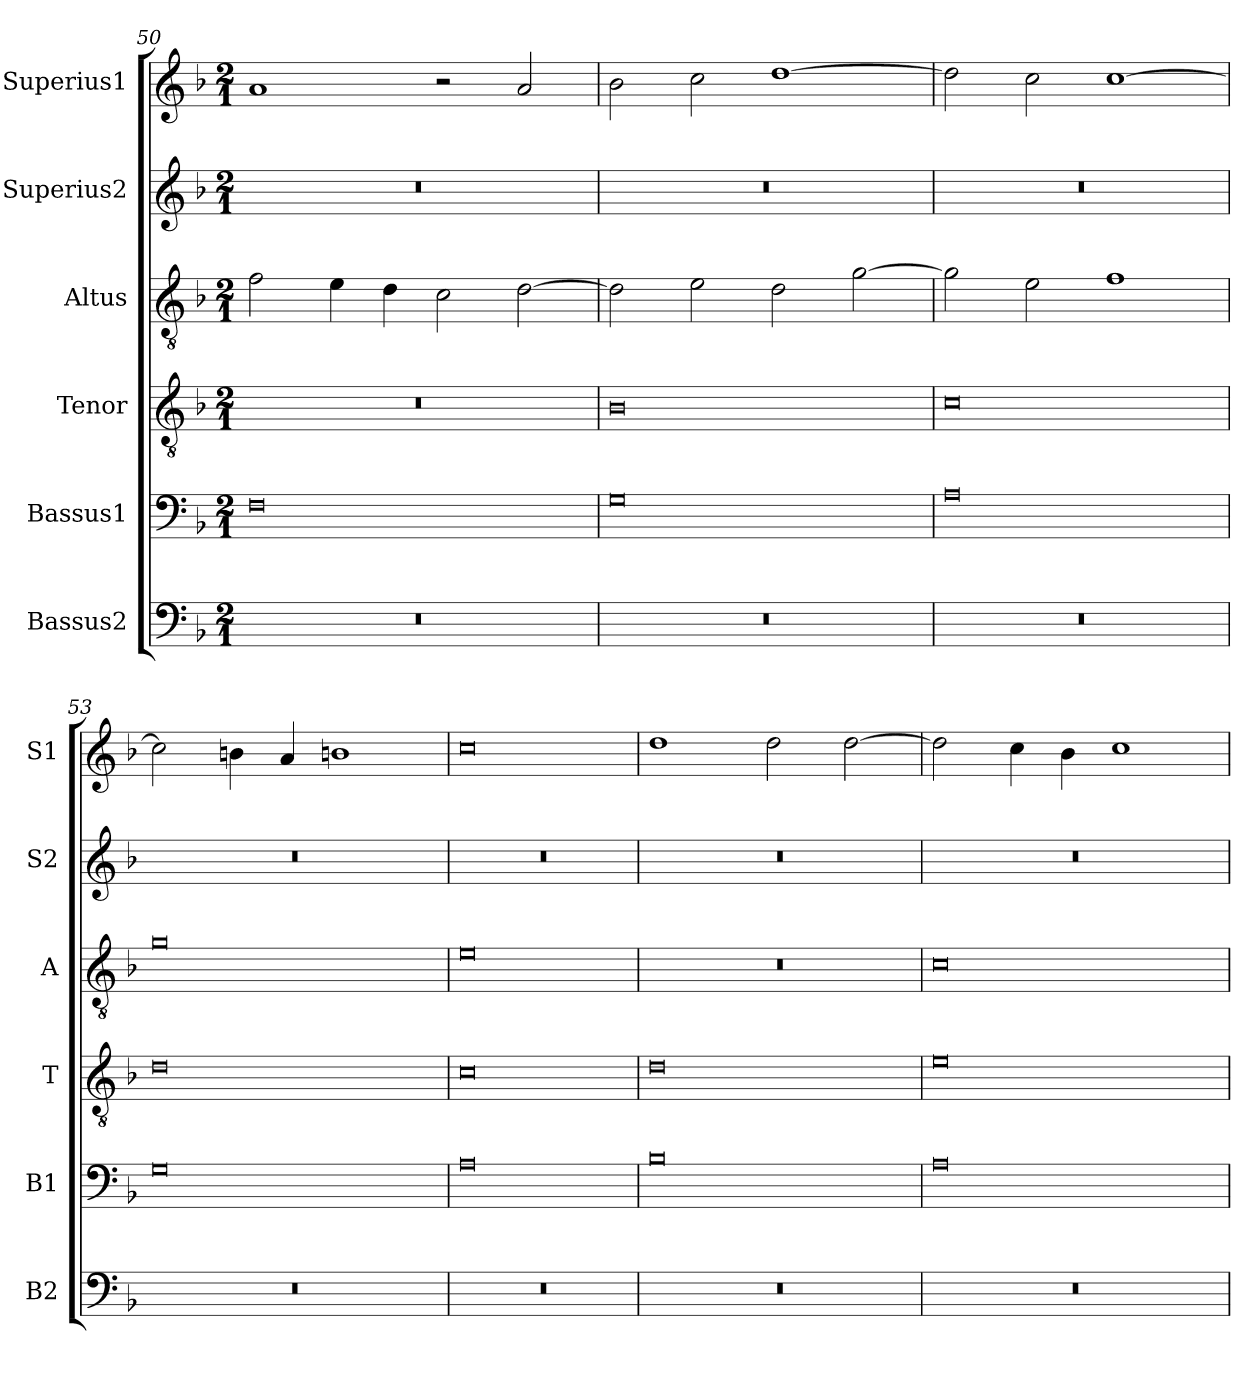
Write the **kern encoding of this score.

**kern	**kern	**kern	**kern	**kern	**kern
*part6	*part5	*part4	*part3	*part2	*part1
*staff6	*staff5	*staff4	*staff3	*staff2	*staff1
*I"Bassus2	*I"Bassus1	*I"Tenor	*I"Altus	*I"Superius2	*I"Superius1
*I'B2	*I'B1	*I'T	*I'A	*I'S2	*I'S1
*clefF4	*clefF4	*clefGv2	*clefGv2	*clefG2	*clefG2
*k[b-]	*k[b-]	*k[b-]	*k[b-]	*k[b-]	*k[b-]
*M2/1	*M2/1	*M2/1	*M2/1	*M2/1	*M2/1
=50	=50	=50	=50	=50	=50
0r	0F	0r	2f\	0r	1a
.	.	.	4e\	.	.
.	.	.	4d\	.	.
.	.	.	2c\	.	2r
.	.	.	[2d\	.	2a/
=51	=51	=51	=51	=51	=51
0r	0G	0B-	2d\]	0r	2b-\
.	.	.	2e\	.	2cc\
.	.	.	2d\	.	[1dd
.	.	.	[2g\	.	.
=52	=52	=52	=52	=52	=52
0r	0A	0c	2g\]	0r	2dd\]
.	.	.	2e\	.	2cc\
.	.	.	1f	.	[1cc
=53	=53	=53	=53	=53	=53
0r	0G	0d	0g	0r	2cc\]
.	.	.	.	.	4bn\
.	.	.	.	.	4a/
.	.	.	.	.	1bn
=54	=54	=54	=54	=54	=54
0r	0A	0c	0e	0r	0cc
=55	=55	=55	=55	=55	=55
0r	0B-	0d	0r	0r	1dd
.	.	.	.	.	2dd\
.	.	.	.	.	[2dd\
=56	=56	=56	=56	=56	=56
0r	0A	0e	0c	0r	2dd\]
.	.	.	.	.	4cc\
.	.	.	.	.	4b-\
.	.	.	.	.	1cc
=	=	=	=	=	=
*-	*-	*-	*-	*-	*-
